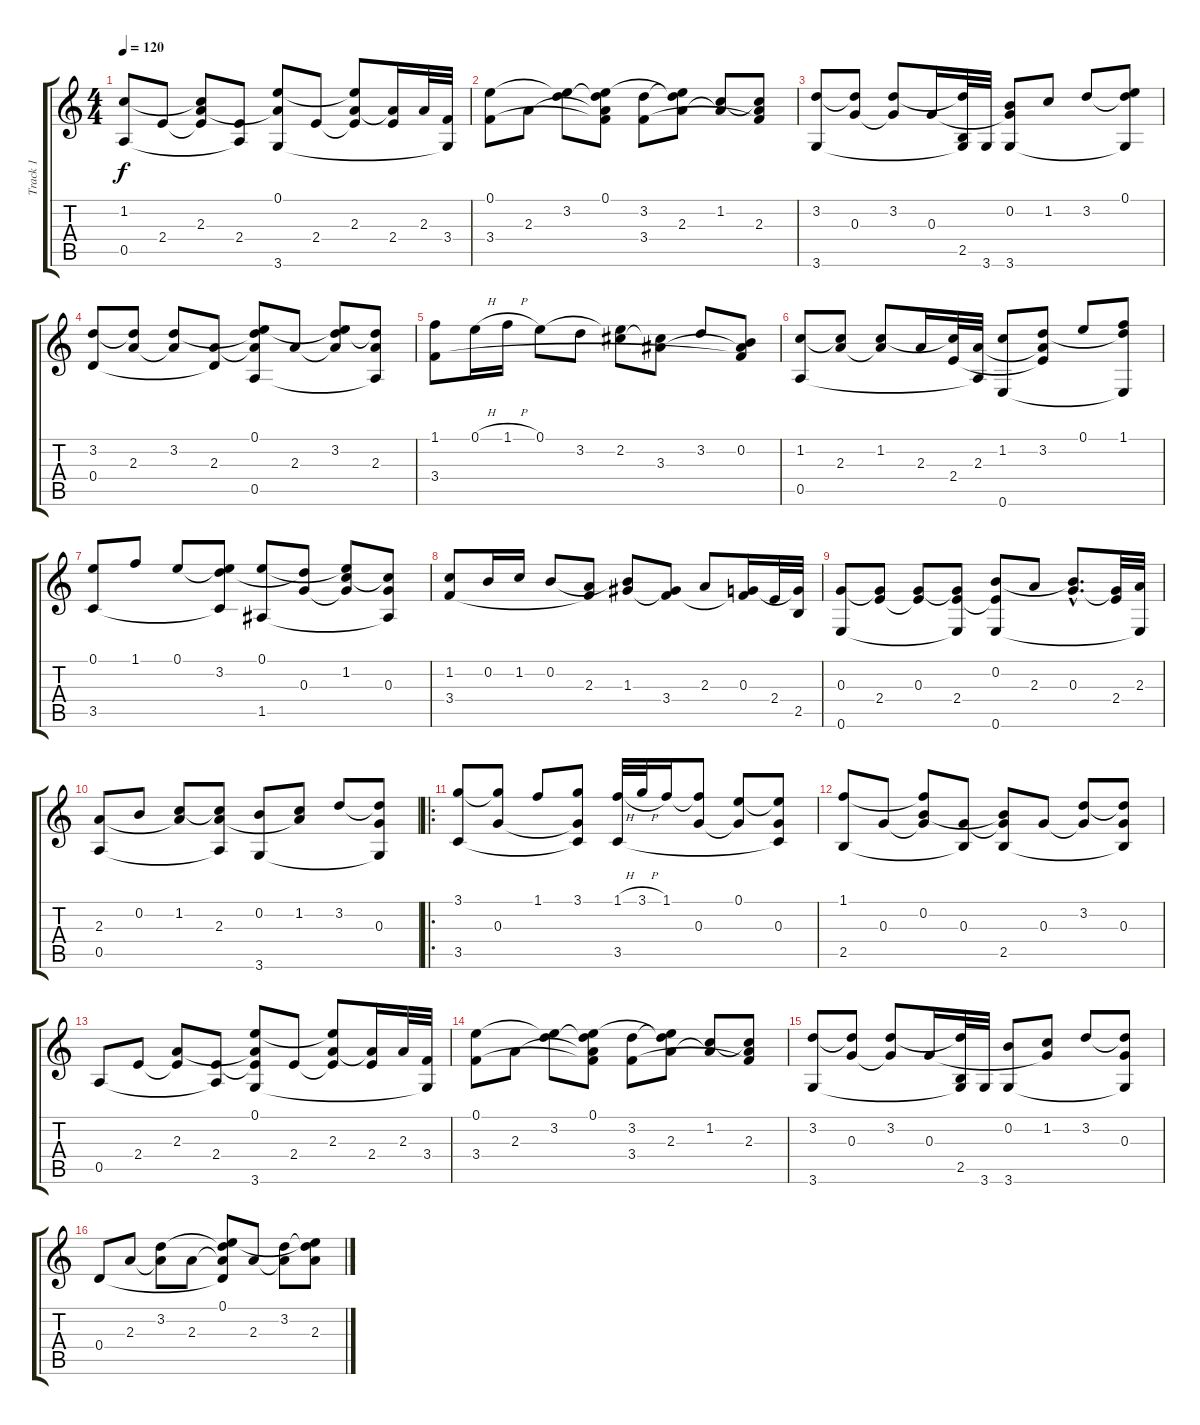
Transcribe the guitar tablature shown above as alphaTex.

\track ("Track 1" "Track 1") {instrument acousticguitarsteel}
\staff {score tabs}
\tuning (E4 B3 G3 D3 A2 E2) {hide}
\ts (4 4)
\tempo 120
\clef g2
\ks c
(1.2 0.5).8{dy f} 2.4.8 (1.2{t} 2.3 2.4{t}).8 (2.4 0.5{t}).8 (0.1 2.3{t} 3.6).8 2.4.8 (0.1{t} 2.3 2.4{t}).8 (2.3{t} 2.4).16 2.3.32 (3.4 3.6{t}).32 |
(0.1 3.4).8 2.3.8 (0.1{t} 3.2).8 (0.1 3.2{t} 2.3{t} 3.4{t}).8 (3.2 3.4).8 (0.1{t} 3.2{t} 2.3).8 (1.2 2.3{t}).8 (1.2{t} 2.3 3.4{t}).8 |
(3.2 3.6).8 (3.2{t} 0.3).8 (3.2 0.3{t}).8 0.3.16 (3.2{t} 2.5 3.6{t}).32 3.6.32 (0.2 0.3{t} 3.6).8 1.2.8 3.2.8 (0.1 3.2{t} 3.6{t}).8 |
(3.2 0.4).8 (3.2{t} 2.3).8 (3.2 2.3{t}).8 (2.3 0.4{t}).8 (0.1 3.2{t} 2.3{t} 0.5).8 2.3.8 (0.1{t} 3.2 2.3{t}).8 (3.2{t} 2.3 0.5{t}).8 |
(1.1 3.4).8 0.1{h}.16 1.1{h}.16 0.1.8 3.2.8 (0.1{t} 2.2).8 (2.2{t} 3.3).8 3.2.8 (0.2 3.3{t} 3.4{t}).8 |
(1.2 0.5).8 (1.2{t} 2.3).8 (1.2 2.3{t}).8 2.3.16 (1.2{t} 2.4).32 (2.3 0.5{t}).32 (1.2 0.6).8 (3.2 2.3{t} 2.4{t}).8 0.1.8 (1.1 3.2{t} 0.6{t}).8 |
(0.1 3.5).8 1.1.8 0.1.8 (0.1{t} 3.2 3.5{t}).8 (0.1 1.5).8 (3.2{t} 0.3).8 (0.1{t} 1.2 0.3{t}).8 (1.2{t} 0.3 1.5{t}).8 |
(1.2 3.4).8 0.2.16 1.2.16 0.2.8 (2.3 3.4{t}).8 (0.2{t} 1.3).8 (1.3{t} 3.4).8 2.3.8 (0.3 3.4{t}).16 2.4.32 (0.3{t} 2.5).32 |
(0.3 0.6).8 (0.3{t} 2.4).8 (0.3 2.4{t}).8 (0.3{t} 2.4 0.6{t}).8 (0.2 2.4{t} 0.6).8 2.3.8 (0.2{hac t} 0.3{hac}).8{d} (0.3{t} 2.4).32 (2.3 0.6{t}).32 |
(2.3 0.5).8 0.2.8 (1.2 2.3{t}).8 (1.2{t} 2.3 0.5{t}).8 (0.2 3.6).8 (1.2 2.3{t}).8 3.2.8 (3.2{t} 0.3 3.6{t}).8 |
\ro
(3.1 3.5).8 (3.1{t} 0.3).8 1.1.8 (3.1 0.3{t} 3.5{t}).8 (1.1{h} 3.5).32 3.1{h}.32 1.1.16 (1.1{t} 0.3).8 (0.1 0.3{t}).8 (0.1{t} 0.3 3.5{t}).8 |
(1.1 2.5).8 0.3.8 (1.1{t} 0.2 0.3{t}).8 (0.3 2.5{t}).8 (0.2{t} 0.3{t} 2.5).8 0.3.8 (3.2 0.3{t}).8 (3.2{t} 0.3 2.5{t}).8 |
0.5.8 2.4.8 (2.3 2.4{t}).8 (2.4 0.5{t}).8 (0.1 2.3{t} 2.4{t} 3.6).8 2.4.8 (0.1{t} 2.3 2.4{t}).8 (2.3{t} 2.4).16 2.3.32 (3.4 3.6{t}).32 |
(0.1 3.4).8 2.3.8 (0.1{t} 3.2).8 (0.1 3.2{t} 2.3{t} 3.4{t}).8 (3.2 3.4).8 (0.1{t} 3.2{t} 2.3).8 (1.2 2.3{t}).8 (1.2{t} 2.3 3.4{t}).8 |
(3.2 3.6).8 (3.2{t} 0.3).8 (3.2 0.3{t}).8 0.3.16 (3.2{t} 2.5 3.6{t}).32 3.6.32 (0.2 3.6).8 (1.2 0.3{t}).8 3.2.8 (3.2{t} 0.3 3.6{t}).8 |
0.4.8 2.3.8 (3.2 2.3{t}).8 2.3.8 (0.1 3.2{t} 2.3{t} 0.4{t}).8 2.3.8 (3.2 2.3{t}).8 (0.1{t} 3.2{t} 2.3).8
